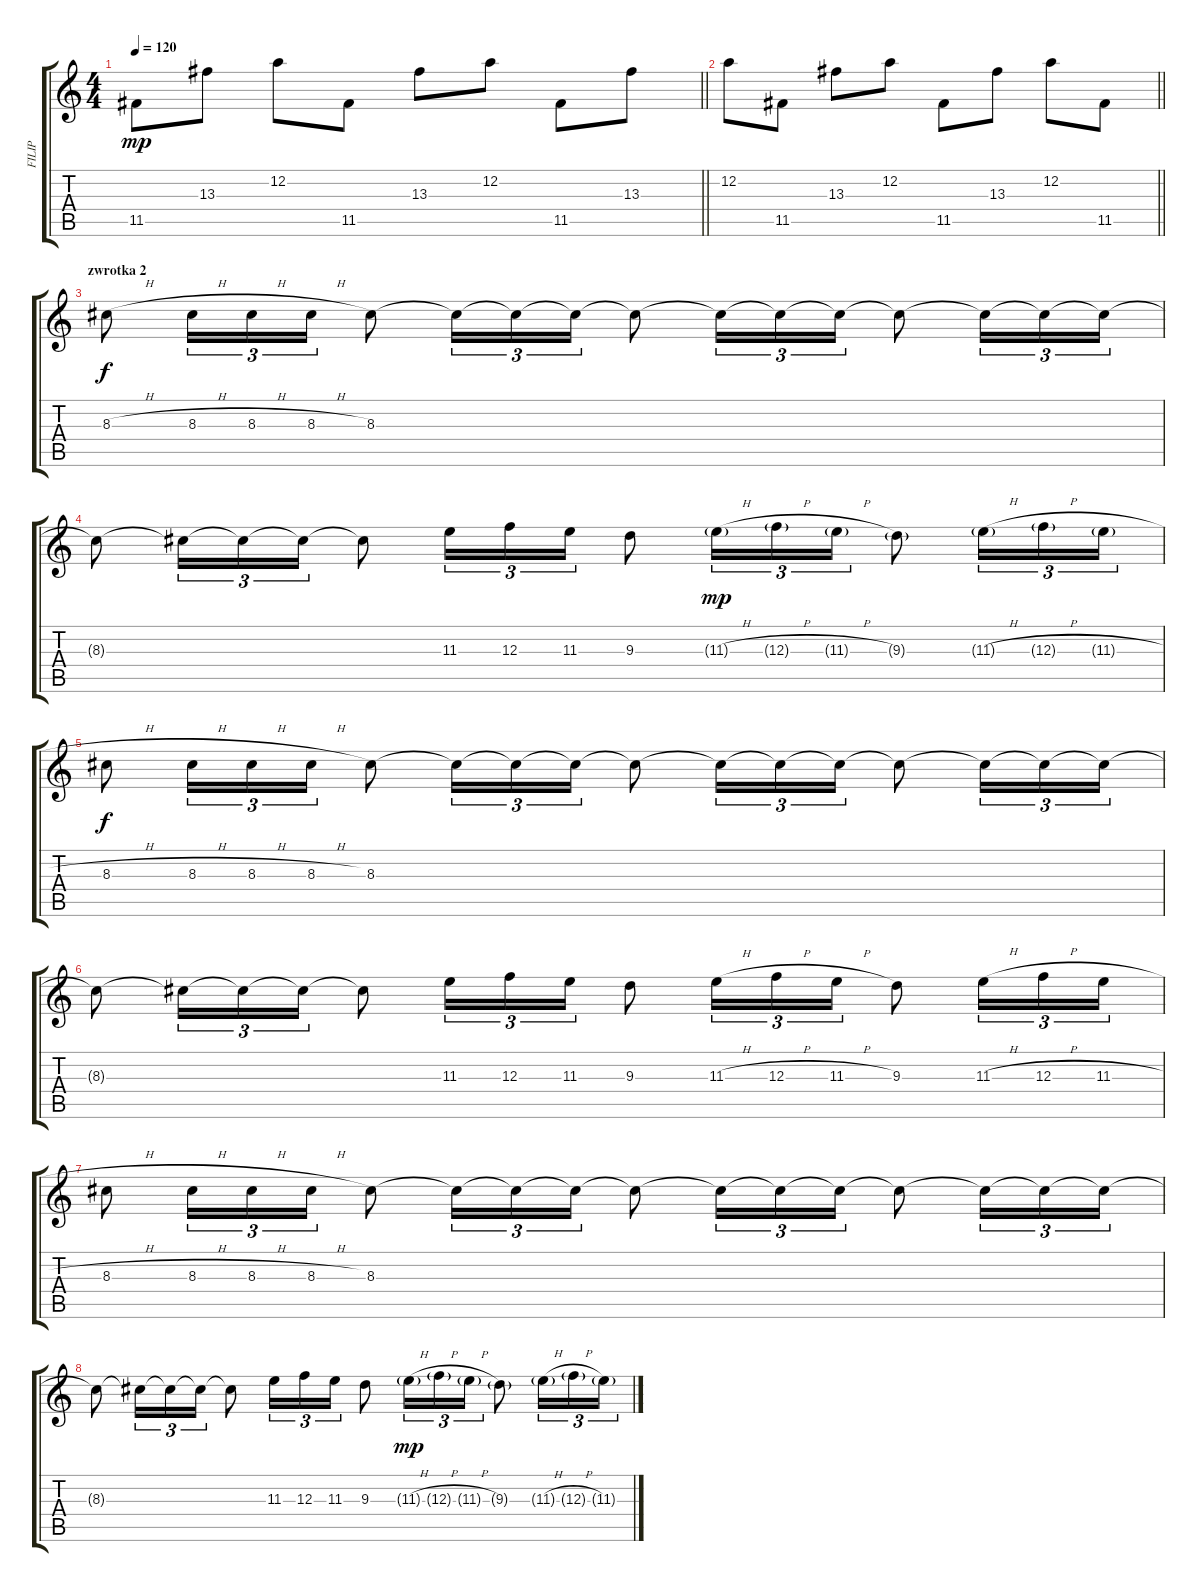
\track ("FILIP" "FILIP") {instrument distortionguitar}
\staff {score tabs}
\tuning (D4 A3 F3 C3 G2 D2) {hide}
\ts (4 4)
\tempo 120
\clef g2
\barLineRight lightlight
\ks c
11.5.8{dy mp} 13.3.8 12.2.8 11.5.8 13.3.8 12.2.8 11.5.8 13.3.8 |
\barLineRight lightlight
12.2.8 11.5.8 13.3.8 12.2.8 11.5.8 13.3.8 12.2.8 11.5.8 |
\section ("" "zwrotka 2")
8.3{h}.8{dy f volume 11} 8.3{h}.16{tu (3 2)} 8.3{h}.16{tu (3 2)} 8.3{h}.16{tu (3 2)} 8.3.8 8.3{t}.16{tu (3 2)} 8.3{t}.16{tu (3 2)} 8.3{t}.16{tu (3 2)} 8.3{t}.8 8.3{t}.16{tu (3 2)} 8.3{t}.16{tu (3 2)} 8.3{t}.16{tu (3 2)} 8.3{t}.8 8.3{t}.16{tu (3 2)} 8.3{t}.16{tu (3 2)} 8.3{t}.16{tu (3 2)} |
8.3{t}.8{volume 11} 8.3{t}.16{tu (3 2)} 8.3{t}.16{tu (3 2)} 8.3{t}.16{tu (3 2)} 8.3{t}.8 11.3.16{tu (3 2)} 12.3.16{tu (3 2)} 11.3.16{tu (3 2)} 9.3.8 11.3{h g}.16{tu (3 2) dy mp} 12.3{h g}.16{tu (3 2)} 11.3{h g}.16{tu (3 2)} 9.3{g}.8 11.3{h g}.16{tu (3 2)} 12.3{h g}.16{tu (3 2)} 11.3{h g}.16{tu (3 2)} |
8.3{h}.8{dy f volume 11} 8.3{h}.16{tu (3 2)} 8.3{h}.16{tu (3 2)} 8.3{h}.16{tu (3 2)} 8.3.8 8.3{t}.16{tu (3 2)} 8.3{t}.16{tu (3 2)} 8.3{t}.16{tu (3 2)} 8.3{t}.8 8.3{t}.16{tu (3 2)} 8.3{t}.16{tu (3 2)} 8.3{t}.16{tu (3 2)} 8.3{t}.8 8.3{t}.16{tu (3 2)} 8.3{t}.16{tu (3 2)} 8.3{t}.16{tu (3 2)} |
8.3{t}.8{volume 11} 8.3{t}.16{tu (3 2)} 8.3{t}.16{tu (3 2)} 8.3{t}.16{tu (3 2)} 8.3{t}.8 11.3.16{tu (3 2)} 12.3.16{tu (3 2)} 11.3.16{tu (3 2)} 9.3.8 11.3{h}.16{tu (3 2)} 12.3{h}.16{tu (3 2)} 11.3{h}.16{tu (3 2)} 9.3.8 11.3{h}.16{tu (3 2)} 12.3{h}.16{tu (3 2)} 11.3{h}.16{tu (3 2)} |
8.3{h}.8{volume 11} 8.3{h}.16{tu (3 2)} 8.3{h}.16{tu (3 2)} 8.3{h}.16{tu (3 2)} 8.3.8 8.3{t}.16{tu (3 2)} 8.3{t}.16{tu (3 2)} 8.3{t}.16{tu (3 2)} 8.3{t}.8 8.3{t}.16{tu (3 2)} 8.3{t}.16{tu (3 2)} 8.3{t}.16{tu (3 2)} 8.3{t}.8 8.3{t}.16{tu (3 2)} 8.3{t}.16{tu (3 2)} 8.3{t}.16{tu (3 2)} |
8.3{t}.8{volume 11} 8.3{t}.16{tu (3 2)} 8.3{t}.16{tu (3 2)} 8.3{t}.16{tu (3 2)} 8.3{t}.8 11.3.16{tu (3 2)} 12.3.16{tu (3 2)} 11.3.16{tu (3 2)} 9.3.8 11.3{h g}.16{tu (3 2) dy mp} 12.3{h g}.16{tu (3 2)} 11.3{h g}.16{tu (3 2)} 9.3{g}.8 11.3{h g}.16{tu (3 2)} 12.3{h g}.16{tu (3 2)} 11.3{h g}.16{tu (3 2)}
